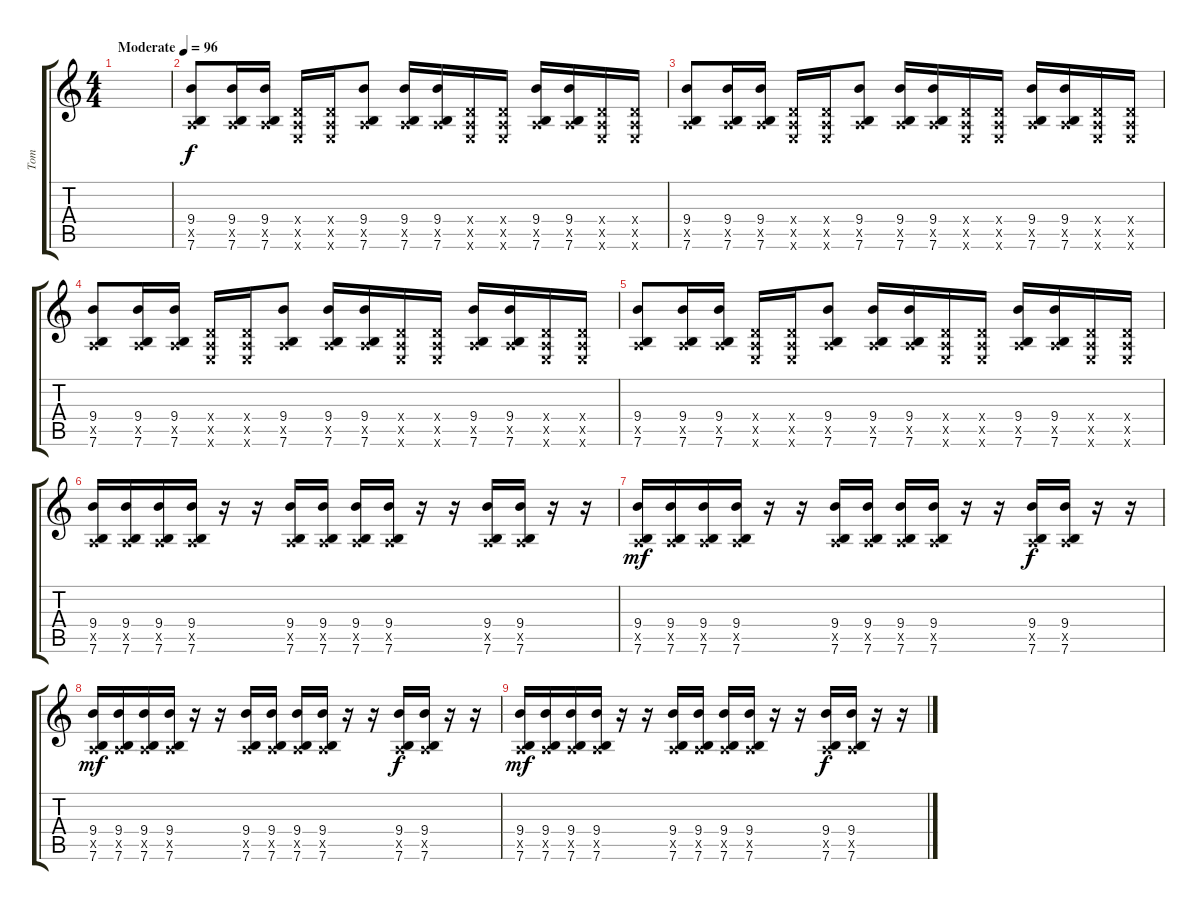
\track ("Tom" "Tom") {instrument overdrivenguitar}
\staff {score tabs}
\tuning (E4 B3 G3 D3 A2 E2) {hide}
\ts (4 4)
\tempo (96 "Moderate")
\clef g2
\ks c
|
(9.4 0.5{x} 7.6).8 (9.4 0.5{x} 7.6).16 (9.4 0.5{x} 7.6).16 (0.4{x} 0.5{x} 0.6{x}).16 (0.4{x} 0.5{x} 0.6{x}).16 (9.4 0.5{x} 7.6).8 (9.4 0.5{x} 7.6).16 (9.4 0.5{x} 7.6).16 (0.4{x} 0.5{x} 0.6{x}).16 (0.4{x} 0.5{x} 0.6{x}).16 (9.4 0.5{x} 7.6).16 (9.4 0.5{x} 7.6).16 (0.4{x} 0.5{x} 0.6{x}).16 (0.4{x} 0.5{x} 0.6{x}).16 |
(9.4 0.5{x} 7.6).8 (9.4 0.5{x} 7.6).16 (9.4 0.5{x} 7.6).16 (0.4{x} 0.5{x} 0.6{x}).16 (0.4{x} 0.5{x} 0.6{x}).16 (9.4 0.5{x} 7.6).8 (9.4 0.5{x} 7.6).16 (9.4 0.5{x} 7.6).16 (0.4{x} 0.5{x} 0.6{x}).16 (0.4{x} 0.5{x} 0.6{x}).16 (9.4 0.5{x} 7.6).16 (9.4 0.5{x} 7.6).16 (0.4{x} 0.5{x} 0.6{x}).16 (0.4{x} 0.5{x} 0.6{x}).16 |
(9.4 0.5{x} 7.6).8 (9.4 0.5{x} 7.6).16 (9.4 0.5{x} 7.6).16 (0.4{x} 0.5{x} 0.6{x}).16 (0.4{x} 0.5{x} 0.6{x}).16 (9.4 0.5{x} 7.6).8 (9.4 0.5{x} 7.6).16 (9.4 0.5{x} 7.6).16 (0.4{x} 0.5{x} 0.6{x}).16 (0.4{x} 0.5{x} 0.6{x}).16 (9.4 0.5{x} 7.6).16 (9.4 0.5{x} 7.6).16 (0.4{x} 0.5{x} 0.6{x}).16 (0.4{x} 0.5{x} 0.6{x}).16 |
(9.4 0.5{x} 7.6).8 (9.4 0.5{x} 7.6).16 (9.4 0.5{x} 7.6).16 (0.4{x} 0.5{x} 0.6{x}).16 (0.4{x} 0.5{x} 0.6{x}).16 (9.4 0.5{x} 7.6).8 (9.4 0.5{x} 7.6).16 (9.4 0.5{x} 7.6).16 (0.4{x} 0.5{x} 0.6{x}).16 (0.4{x} 0.5{x} 0.6{x}).16 (9.4 0.5{x} 7.6).16 (9.4 0.5{x} 7.6).16 (0.4{x} 0.5{x} 0.6{x}).16 (0.4{x} 0.5{x} 0.6{x}).16 |
(9.4 0.5{x} 7.6).16 (9.4 0.5{x} 7.6).16 (9.4 0.5{x} 7.6).16 (9.4 0.5{x} 7.6).16 r.16 r.16 (9.4 0.5{x} 7.6).16 (9.4 0.5{x} 7.6).16 (9.4 0.5{x} 7.6).16 (9.4 0.5{x} 7.6).16 r.16 r.16 (9.4 0.5{x} 7.6).16{dy f} (9.4 0.5{x} 7.6).16 r.16 r.16 |
(9.4 0.5{x} 7.6).16{dy mf} (9.4 0.5{x} 7.6).16 (9.4 0.5{x} 7.6).16 (9.4 0.5{x} 7.6).16 r.16 r.16 (9.4 0.5{x} 7.6).16 (9.4 0.5{x} 7.6).16 (9.4 0.5{x} 7.6).16 (9.4 0.5{x} 7.6).16 r.16 r.16 (9.4 0.5{x} 7.6).16{dy f} (9.4 0.5{x} 7.6).16 r.16 r.16 |
(9.4 0.5{x} 7.6).16{dy mf} (9.4 0.5{x} 7.6).16 (9.4 0.5{x} 7.6).16 (9.4 0.5{x} 7.6).16 r.16 r.16 (9.4 0.5{x} 7.6).16 (9.4 0.5{x} 7.6).16 (9.4 0.5{x} 7.6).16 (9.4 0.5{x} 7.6).16 r.16 r.16 (9.4 0.5{x} 7.6).16{dy f} (9.4 0.5{x} 7.6).16 r.16 r.16 |
(9.4 0.5{x} 7.6).16{dy mf} (9.4 0.5{x} 7.6).16 (9.4 0.5{x} 7.6).16 (9.4 0.5{x} 7.6).16 r.16 r.16 (9.4 0.5{x} 7.6).16 (9.4 0.5{x} 7.6).16 (9.4 0.5{x} 7.6).16 (9.4 0.5{x} 7.6).16 r.16 r.16 (9.4 0.5{x} 7.6).16{dy f} (9.4 0.5{x} 7.6).16 r.16 r.16
